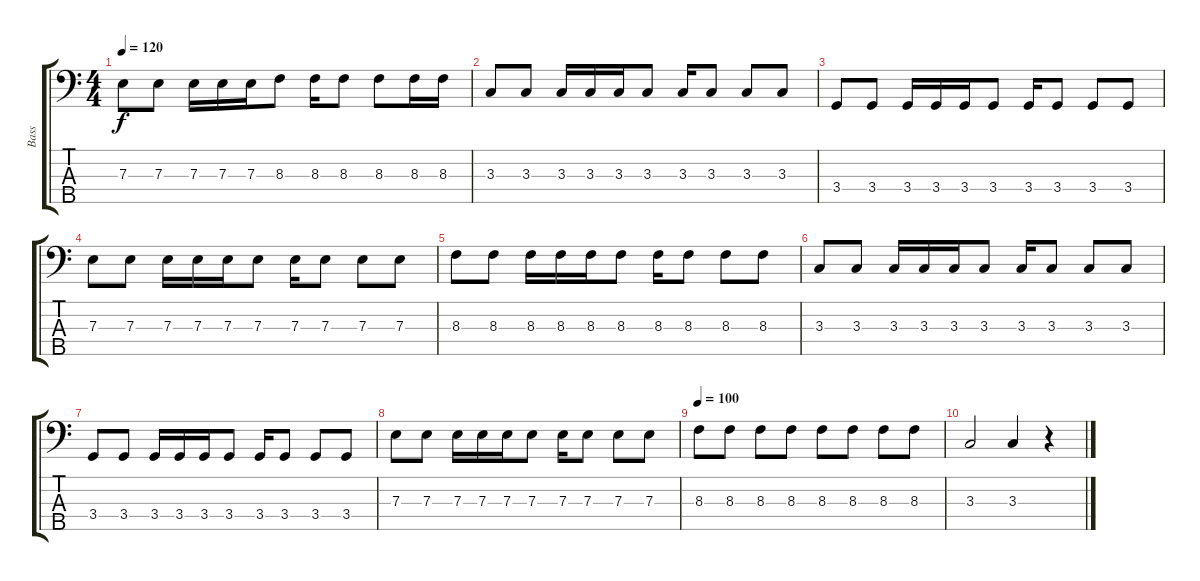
\track ("Bass" "Bass") {instrument electricbassfinger}
\staff {score tabs}
\tuning (G2 D2 A1 E1 B0) {hide}
\ts (4 4)
\tempo 120
\clef f4
\ks c
7.3.8{dy f} 7.3.8 7.3.16 7.3.16 7.3.16 8.3.8 8.3.16 8.3.8 8.3.8 8.3.16 8.3.16 |
3.3.8 3.3.8 3.3.16 3.3.16 3.3.16 3.3.8 3.3.16 3.3.8 3.3.8 3.3.8 |
3.4.8 3.4.8 3.4.16 3.4.16 3.4.16 3.4.8 3.4.16 3.4.8 3.4.8 3.4.8 |
7.3.8 7.3.8 7.3.16 7.3.16 7.3.16 7.3.8 7.3.16 7.3.8 7.3.8 7.3.8 |
8.3.8 8.3.8 8.3.16 8.3.16 8.3.16 8.3.8 8.3.16 8.3.8 8.3.8 8.3.8 |
3.3.8 3.3.8 3.3.16 3.3.16 3.3.16 3.3.8 3.3.16 3.3.8 3.3.8 3.3.8 |
3.4.8 3.4.8 3.4.16 3.4.16 3.4.16 3.4.8 3.4.16 3.4.8 3.4.8 3.4.8 |
7.3.8 7.3.8 7.3.16 7.3.16 7.3.16 7.3.8 7.3.16 7.3.8 7.3.8 7.3.8 |
\tempo 100
8.3.8 8.3.8 8.3.8 8.3.8 8.3.8 8.3.8 8.3.8 8.3.8 |
3.3.2 3.3.4 r.4
